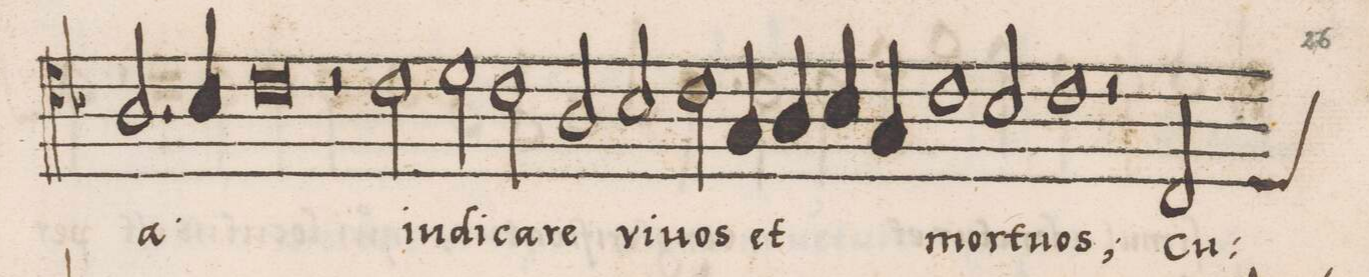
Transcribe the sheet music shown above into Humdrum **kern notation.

**kern	**text
*I"ALTVS	*
*clefC4	*
*k[b-]	*
*met(C|)	*
*M2/1	*
2.A/	-a
4B-/	.
0c	.
=114-	=114-
2r	.
2c\	iu-
=115-	=115-
2d\	 di-
2c\	-ca-
2A/	-re
2B-/	vi-
=116-	=116-
2c\	-uos
4G/	et
4A/	.
4B-/	.
4G/	.
1c\	mor-
=117-	=117-
2B-\	-tu-
1c	-os;
=118-	=118-
2r	.
2C/	cu-
*custos:D	*
*-	*-
